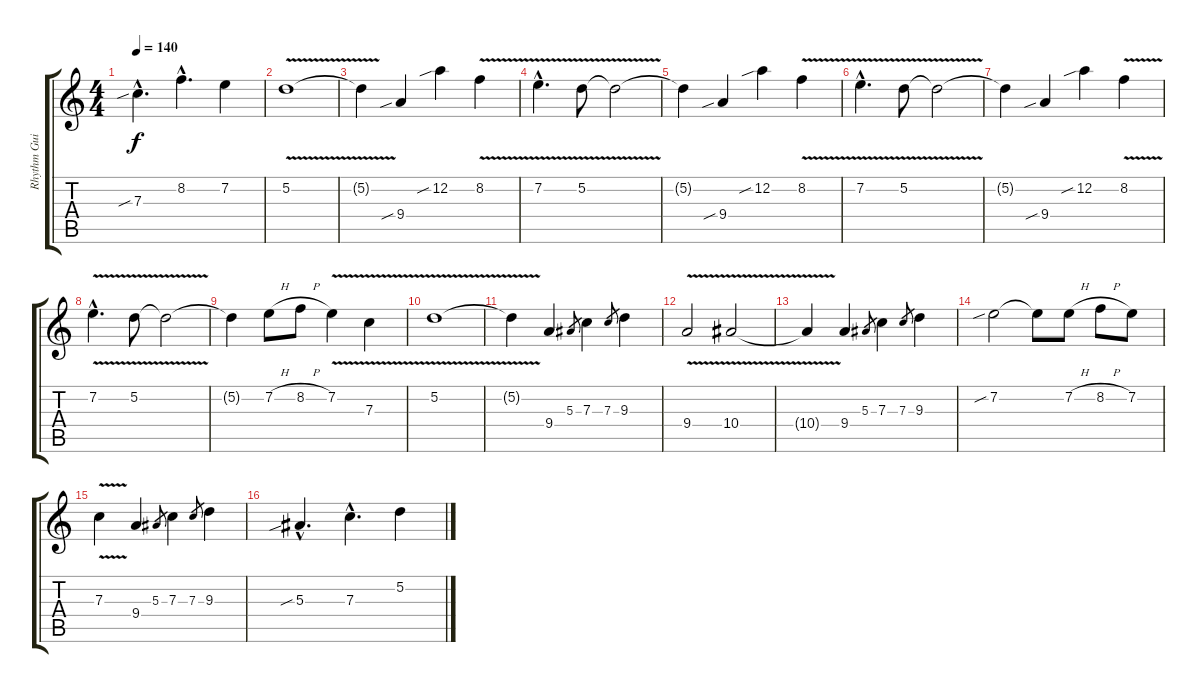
\track ("Rhythm Guitar" "Rhythm Gui") {instrument distortionguitar}
\staff {score tabs}
\tuning (D4 A3 F3 C3 G2 D2) {hide}
\ts (4 4)
\tempo 140
\clef g2
\ks c
7.3{sib hac}.4{d dy f} 8.2{hac}.4{d} 7.2.4 |
5.2{v}.1 |
5.2{t}.4 9.4{sib}.4 12.2{sib}.4 8.2{v}.4 |
7.2{v hac}.4{d} 5.2{v}.8 5.2{t}.2 |
5.2{t}.4 9.4{sib}.4 12.2{sib}.4 8.2{v}.4 |
7.2{v hac}.4{d} 5.2{v}.8 5.2{t}.2 |
5.2{t}.4 9.4{sib}.4 12.2{sib}.4 8.2{v}.4 |
7.2{v hac}.4{d} 5.2{v}.8 5.2{t}.2 |
5.2{t}.4 7.2{h}.8 8.2{h}.8 7.2{v}.4 7.3{v}.4 |
5.2{v}.1 |
5.2{t}.4 9.4.4 5.3.8{gr} 7.3.4 7.3.8{gr} 9.3.4 |
9.4{v}.2 10.4{v}.2 |
10.4{t}.4 9.4.4 5.3.8{gr} 7.3.4 7.3.8{gr} 9.3.4 |
7.2{sib}.2 7.2{t}.8 7.2{h}.8 8.2{h}.8 7.2.8 |
7.3{v}.4 9.4.4 5.3.8{gr} 7.3.4 7.3.8{gr} 9.3.4 |
5.3{sib hac}.4{d} 7.3{hac}.4{d} 5.2.4
